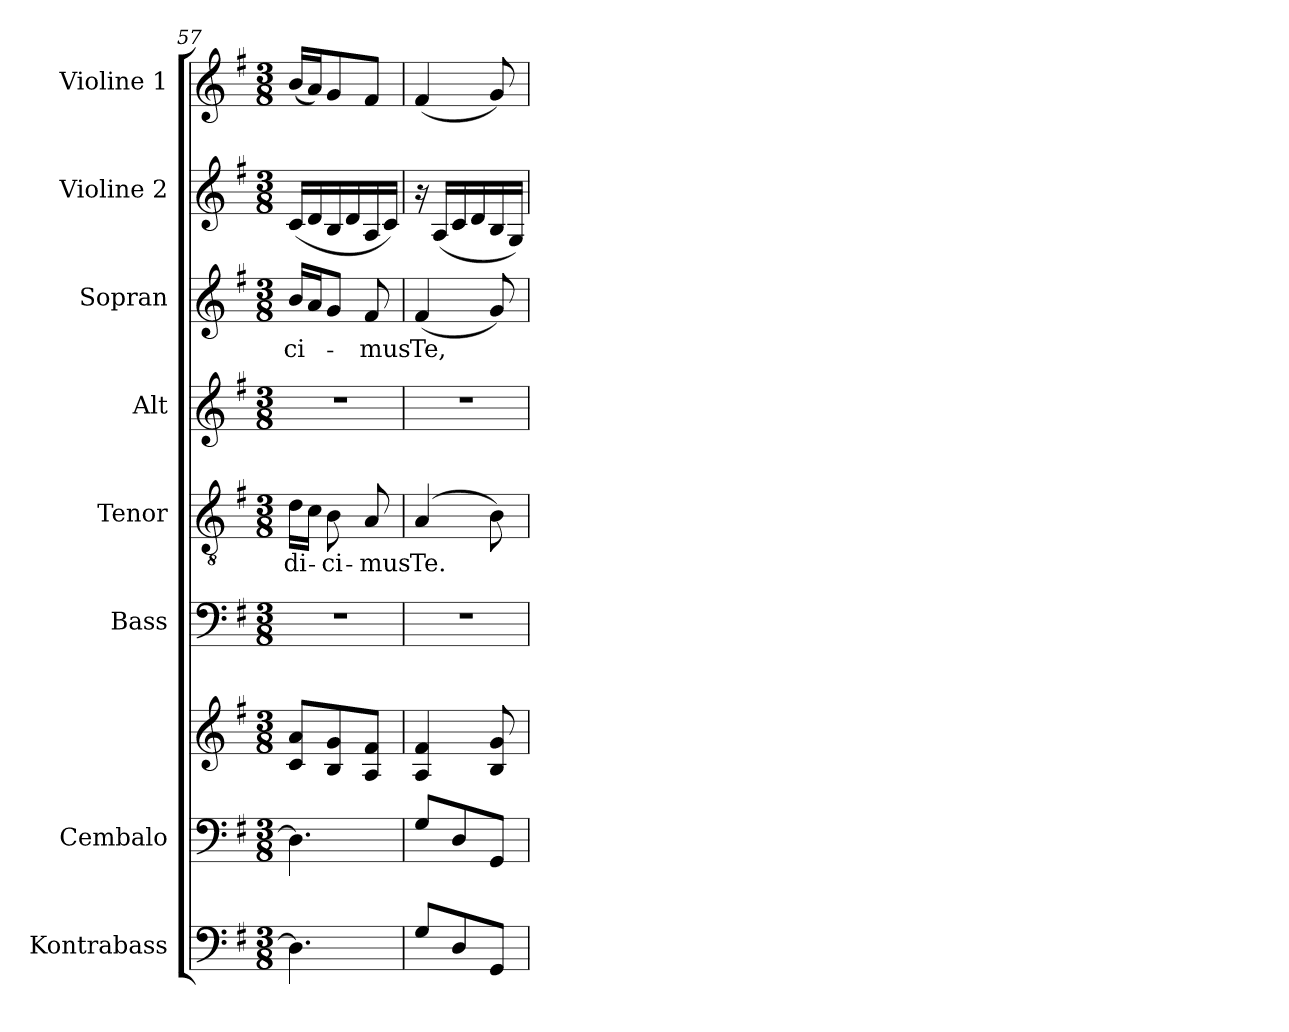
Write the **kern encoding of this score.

**kern	**kern	**kern	**kern	**kern	**text	**kern	**kern	**text	**kern	**kern
*part8	*part7	*part7	*part6	*part5	*part5	*part4	*part3	*part3	*part2	*part1
*staff9	*staff8	*staff7	*staff6	*staff5	*staff5	*staff4	*staff3	*staff3	*staff2	*staff1
*I"Kontrabass	*I"Cembalo	*	*I"Bass	*I"Tenor	*	*I"Alt	*I"Sopran	*	*I"Violine 2	*I"Violine 1
*I'Kb.	*I'Cemb.	*	*I'B.	*I'T.	*	*I'A.	*I'S.	*	*I'Vl. 2	*I'Vl. 1
*clefF4	*clefF4	*clefG2	*clefF4	*clefGv2	*	*clefG2	*clefG2	*	*clefG2	*clefG2
*ITrd7c12	*	*	*	*	*	*	*	*	*	*
*k[f#]	*k[f#]	*k[f#]	*k[f#]	*k[f#]	*	*k[f#]	*k[f#]	*	*k[f#]	*k[f#]
*G:	*G:	*G:	*G:	*G:	*	*G:	*G:	*	*G:	*G:
*M3/8	*M3/8	*M3/8	*M3/8	*M3/8	*	*M3/8	*M3/8	*	*M3/8	*M3/8
=57	=57	=57	=57	=57	=57	=57	=57	=57	=57	=57
!	!	!	!	!	!LO:LY:b	!	!	!LO:LY:b	!	!
4.DD\]	4.D\]	8c/ 8a/L	4.r	16d\LL	-di-	4.r	16b/LL	-ci-	(<16c/LL	(<16b/LL
.	.	.	.	16c\JJ	.	.	16a/J	.	16d/	16a/J)
!	!	!	!	!	!LO:LY:b	!	!	!	!	!
.	.	8B/ 8g/	.	8B\	-ci-	.	8g/J	.	16B/	8g/
.	.	.	.	.	.	.	.	.	16d/	.
!	!	!	!	!	!LO:LY:b	!	!	!LO:LY:b	!	!
.	.	8A/ 8f#/J	.	8A/	-mus	.	8f#/	-mus	16A/	8f#/J
.	.	.	.	.	.	.	.	.	16c/JJ)	.
=58	=58	=58	=58	=58	=58	=58	=58	=58	=58	=58
!	!	!	!	!	!LO:LY:b	!	!	!LO:LY:b	!	!
8GG/L	8G/L	4A/ 4f#/	4.r	(4A/	Te.	4.r	(<4f#/	Te,	16r	(<4f#/
.	.	.	.	.	.	.	.	.	(<16A/LL	.
8DD/	8D/	.	.	.	.	.	.	.	16c/	.
.	.	.	.	.	.	.	.	.	16d/	.
8GGG/J	8GG/J	8B/ 8g/	.	8B\)	.	.	8g/)	.	16B/	8g/)
.	.	.	.	.	.	.	.	.	16G/JJ)	.
=	=	=	=	=	=	=	=	=	=	=
*-	*-	*-	*-	*-	*-	*-	*-	*-	*-	*-
